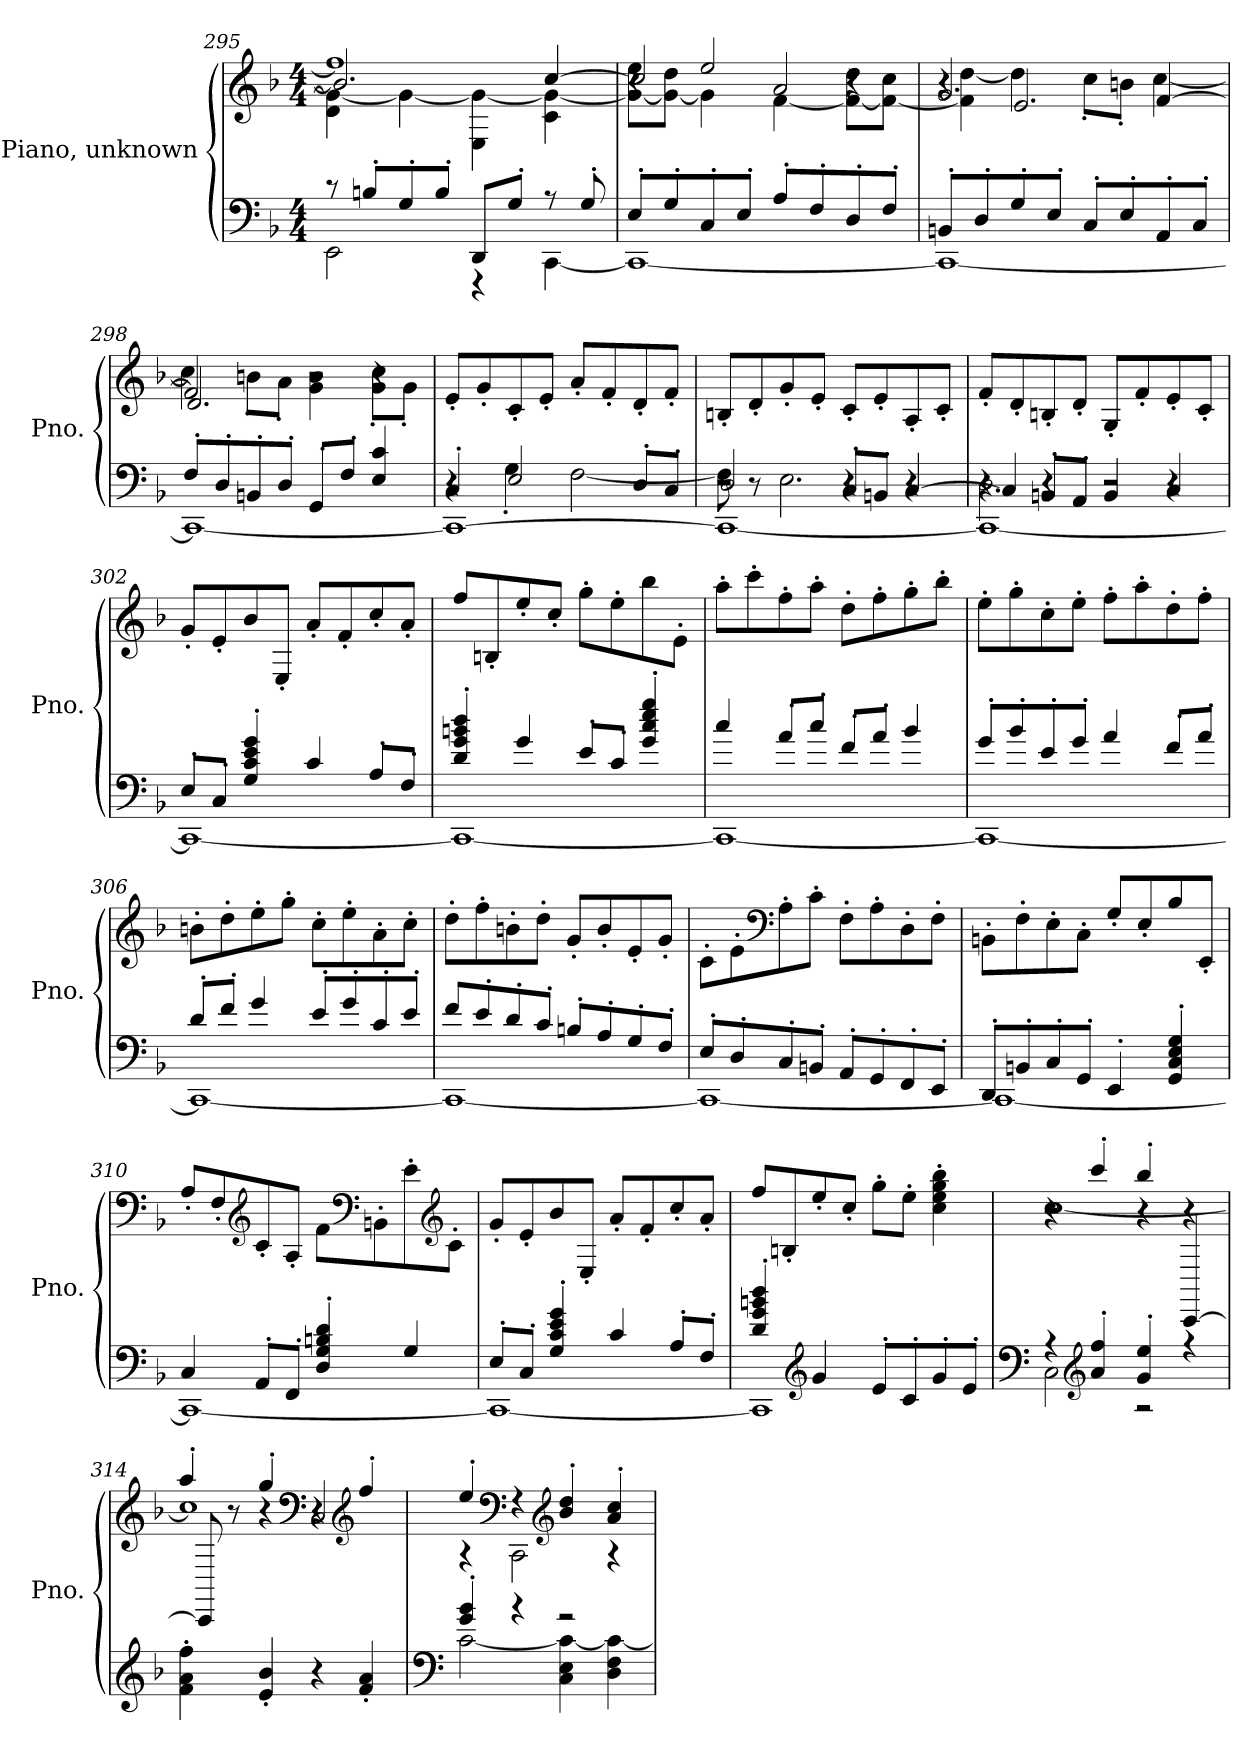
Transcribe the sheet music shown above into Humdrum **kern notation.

**kern	**kern
*part1	*part1
*staff2	*staff1
*I"Piano, unknown	*
*I'Pno.	*
*clefF4	*clefG2
*k[b-]	*k[b-]
*M4/4	*M4/4
=295	=295
*^	*^
*	*	*	*^
8r	2EE\	1ff]	4d\ 4g\_	2.b/]
8Bn'/L	.	.	.	.
8G'/	.	.	4g\_	.
8B'/J	.	.	.	.
8DD/L	4r	.	4E\ 4g\_	.
8G'/J	.	.	.	.
8r	[4CC\	.	4c\ 4g\_	[4cc/
8G'/	.	.	.	.
!!LO:PB:g=z	!!	!!
=296	=296	=296	=296	=296
8E'/L	1CC_	4r	8g\_ 8ee\L	2cc/]
8G'/	.	.	8g\_ 8dd\J	.
8C'/	.	2ee/	4g\]	.
8E'/J	.	.	.	.
8A'/L	.	.	[4f\	2a/
8F'/	.	.	.	.
8D'/	.	4r	8f\_ 8dd\L	.
8F'/J	.	.	8f\_ 8cc\J	.
=297	=297	=297	=297	=297
8BBn'/L	1CC_	2.g/	4f\] [4dd\	4r
8D'/	.	.	.	.
8G'/	.	.	4dd\]	2.e/
8E'/J	.	.	.	.
8C'/L	.	.	8cc'\L	.
8E'/	.	.	8bn'\J	.
8AA'/	.	[4f/	[4cc\	.
8C'/J	.	.	.	.
=298	=298	=298	=298	=298
8F'/L	1CC_	2f/]	4cc\]	2.d/
8D'/	.	.	.	.
8BBn'/	.	.	8bn'\L	.
8D'/J	.	.	8a'\J	.
8GG'/L	.	2r	4g\ 4b\	.
8F'/J	.	.	.	.
4E/ 4c/	.	.	8g\' 8cc\'L	4r
.	.	.	8g'\J	.
*	*	*v	*v	*v
=299	=299	=299
*	*^	*
4C'/	4r	1CC_	8e'/L
.	.	.	8g'/
2E/	4G'\	.	8c'/
.	.	.	8e'/J
.	[2F\	.	8a'/L
.	.	.	8f'/
8D'/L	.	.	8d'/
8C'/J	.	.	8f'/J
!!LO:LB:g=z
=300	=300	=300	=300
*	*	*^	*
2r	8F\]	2D/	1CC_	8Bn'/L
.	8r	.	.	8d'/
.	2.E\	.	.	8g'/
.	.	.	.	8e'/J
8C'/L	.	4r	.	8c'/L
8BBn'/J	.	.	.	8e'/
4r	.	[4C/	.	8A'/
.	.	.	.	8c'/J
=301	=301	=301	=301	=301
4r	2.D\	4C/]	1CC_	8f'/L
.	.	.	.	8d'/
8BBn'/L	.	4r	.	8Bn'/
8AA'/J	.	.	.	8d'/J
4BB/	.	2r	.	8G'/L
.	.	.	.	8f'/
4C/	4r	.	.	8e'/
.	.	.	.	8c'/J
*	*v	*v	*v	*
=302	=302	=302
8E'/L	1CC_	8g'/L
8C'/J	.	8e'/
4G/' 4c/' 4e/' 4g/'	.	8b-/
.	.	8E'/J
4c/	.	8a'/L
.	.	8f'/
8A'/L	.	8cc'/
8F'/J	.	8a'/J
=303	=303	=303
4d/' 4g/' 4bn/' 4dd/'	1CC_	8ff/L
.	.	8Bn'/
4g/	.	8ee'/
.	.	8cc'/J
8e'/L	.	8gg'\L
8c'/J	.	8ee'\
4g/' 4cc/' 4ee/' 4gg/'	.	8bb-\
.	.	8e'\J
!!LO:LB:g=z
=304	=304	=304
4cc/	1CC_	8aa'\L
.	.	8ccc'\
8a'/L	.	8ff'\
8cc'/J	.	8aa'\J
8f'/L	.	8dd'\L
8a'/J	.	8ff'\
4b-/	.	8gg'\
.	.	8bb-'\J
=305	=305	=305
8g'/L	1CC_	8ee'\L
8b-'/	.	8gg'\
8e'/	.	8cc'\
8g'/J	.	8ee'\J
4a/	.	8ff'\L
.	.	8aa'\
8f'/L	.	8dd'\
8a'/J	.	8ff'\J
=306	=306	=306
8d'/L	1CC_	8bn'\L
8f'/J	.	8dd'\
4g/	.	8ee'\
.	.	8gg'\J
8e'/L	.	8cc'\L
8g'/	.	8ee'\
8c'/	.	8a'\
8e'/J	.	8cc'\J
=307	=307	=307
8f/L	1CC_	8dd'\L
8e'/	.	8ff'\
8d'/	.	8bn'\
8c'/J	.	8dd'\J
8Bn'/L	.	8g'/L
8A'/	.	8b'/
8G'/	.	8e'/
8F'/J	.	8g'/J
!!LO:LB:g=z
=308	=308	=308
8E'/L	1CC_	8c'\L
8D'/	.	8e'\
*	*	*clefF4
8C'/	.	8A'\
8BBn'/J	.	8c'\J
8AA'/L	.	8F'\L
8GG'/	.	8A'\
8FF'/	.	8D'\
8EE'/J	.	8F'\J
=309	=309	=309
8DD'/L	1CC_	8BBn'\L
8BBn'/	.	8F'\
8C'/	.	8E'\
8GG'/J	.	8C'\J
4EE'/	.	8G'/L
.	.	8E'/
4GG/' 4C/' 4E/' 4G/'	.	8B-/
.	.	8EE'/J
=310	=310	=310
4C/	1CC_	8A'/L
.	.	8F'/
*	*	*clefG2
8AA'/L	.	8c'/
8FF'/J	.	8A'/J
4D/' 4G/' 4Bn/' 4d/'	.	8f\L
*	*	*clefF4
.	.	8BBn'\
4G/	.	8e'\
*	*	*clefG2
.	.	8c'\J
=311	=311	=311
8E'/L	1CC_	8g'/L
8C'/J	.	8e'/
4G/' 4c/' 4e/' 4g/'	.	8b-/
.	.	8E'/J
4c/	.	8a'/L
.	.	8f'/
8A'/L	.	8cc'/
8F'/J	.	8a'/J
!!LO:LB:g=z
=312	=312	=312
4d/' 4g/' 4bn/' 4dd/'	1CC]	8ff/L
.	.	8Bn'/
*clefG2	*	*
4g/	.	8ee'/
.	.	8cc'/J
8e'/L	.	8gg'\L
8c'/	.	8ee'\J
8g'/	.	4cc\' 4ee\' 4gg\' 4bb-\'
8e'/J	.	.
=313	=313	=313
*clefF4	*	*
*	*	*^
*	*	*	*^
4r	2C\	4r	[1cc	2r
*clefG2	*	*	*	*
4a/' 4ff/'	.	4ccc'/	.	.
4g/' 4ee/'	2r	4bb-'/	.	4r
4r	.	4r	.	[4CC/
*v	*v	*	*	*
=314	=314	=314	=314
4f\' 4a\' 4ff\'	4aa'/	1cc]	8CC/]
.	.	.	8r
4e/' 4b-/'	4gg'/	.	4r
*	*clefF4	*	*
4r	4r	.	2C/
*	*clefG2	*	*
4f/' 4a/'	4ff'/	.	.
*	*v	*v	*v
=315	=315
*clefF4	*
*^	*^
4g/' 4b-/'	[2c\	4ee'/	4r
*	*	*clefF4	*
4r	.	4r	2CC\
*	*	*clefG2	*
2r	4C\ 4E\ 4c\_	4b-/' 4dd/'	.
.	4D\ 4F\ 4c\_	4a/' 4cc/'	4r
*v	*v	*	*
*	*v	*v
=	=
*-	*-
